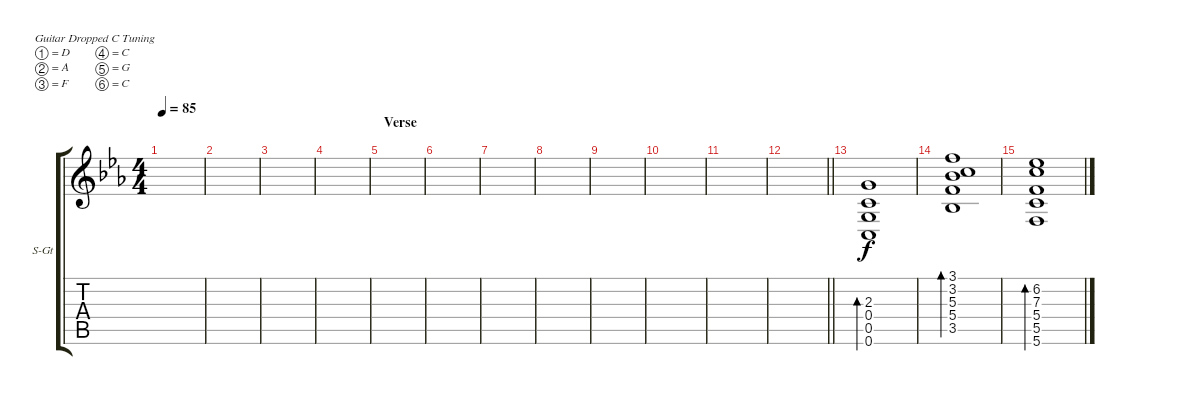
\bracketExtendMode groupsimilarinstruments
\firstSystemTrackNameOrientation horizontal
\otherSystemsTrackNameOrientation horizontal
\track ("Steel Guitar" "S-Gt") {instrument acousticguitarsteel}
\staff {score tabs}
\tuning (D4 A3 F3 C3 G2 C2)
\ts (4 4)
\tempo 85
\clef g2
\ks cminor
|
|
|
|
\section ("" "Verse")
|
|
|
|
|
|
|
\barLineRight lightlight
|
(0.6 0.5 0.4 2.3).1{bd 216 dy f} |
(3.5 5.4 5.3 3.2 3.1).1{bd 216} |
(5.6 5.5 5.4 7.3 6.2).1{bd 216}
